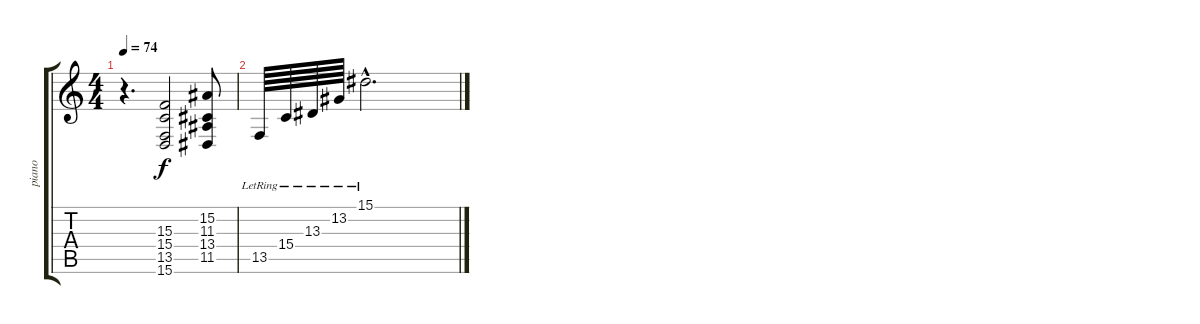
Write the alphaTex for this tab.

\track ("piano" "piano") {instrument brightacousticpiano}
\staff {score tabs}
\tuning (C4 G3 D3 A2 E2 B1) {hide}
\ts (4 4)
\tempo 74
\clef g2
\ks c
r.4{d dy f} (15.3 15.4 13.5 15.6).2 (15.2 11.3 13.4 11.5).8 |
13.5{lr}.64 15.4{lr}.64 13.3{lr}.64 13.2{lr}.64 15.1{hac lr}.2{d}
